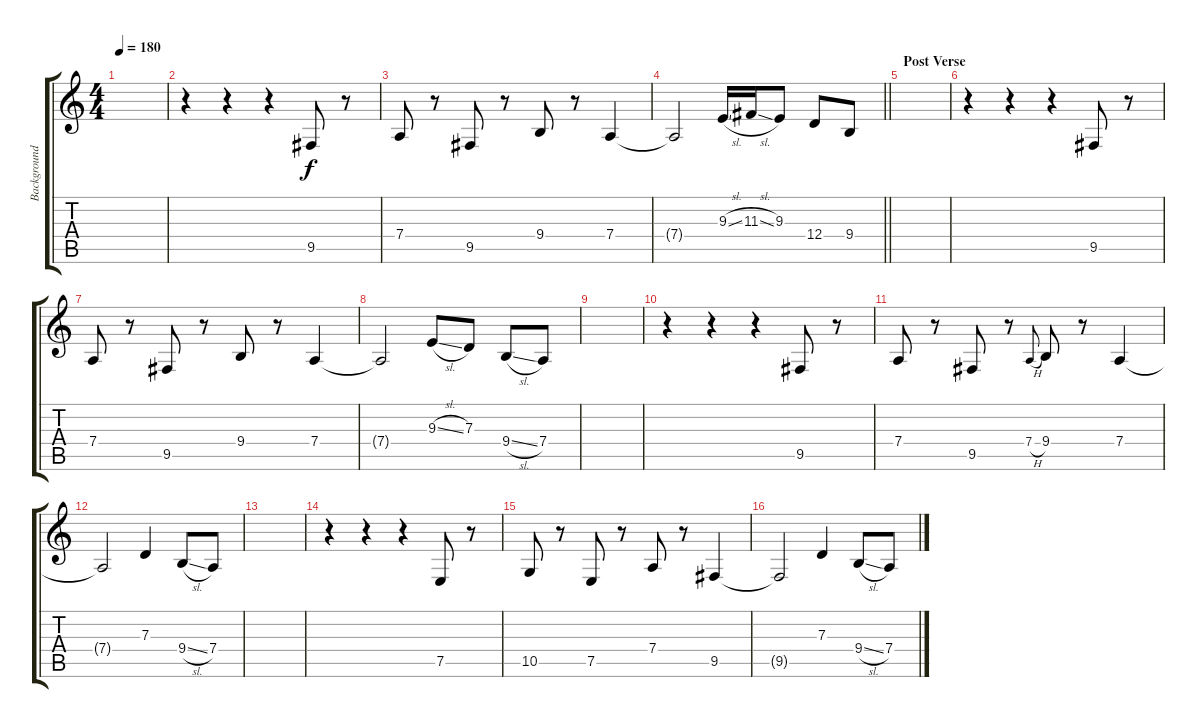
\track ("Background Sine" "Background") {instrument lead1square}
\staff {score tabs}
\tuning (E4 B3 G3 D3 A2 E2) {hide}
\ts (4 4)
\tempo 180
\clef g2
\ks c
|
r.4 r.4 r.4 9.5.8 r.8 |
7.4.8 r.8 9.5.8 r.8 9.4.8 r.8 7.4.4 |
\barLineRight lightlight
7.4{t}.2 9.3{sl}.16 11.3{sl}.16 9.3.8 12.4.8 9.4.8 |
\section ("" "Post Verse")
|
r.4 r.4 r.4 9.5.8 r.8 |
7.4.8 r.8 9.5.8 r.8 9.4.8 r.8 7.4.4 |
7.4{t}.2 9.3{sl}.8 7.3.8 9.4{sl}.8 7.4.8 |
|
r.4 r.4 r.4 9.5.8 r.8 |
7.4.8 r.8 9.5.8 r.8 7.4{h}.8{gr onbeat} 9.4.8 r.8 7.4.4 |
7.4{t}.2 7.3.4 9.4{sl}.8 7.4.8 |
|
r.4 r.4 r.4 7.5.8 r.8 |
10.5.8 r.8 7.5.8 r.8 7.4.8 r.8 9.5.4 |
9.5{t}.2 7.3.4 9.4{sl}.8 7.4.8
